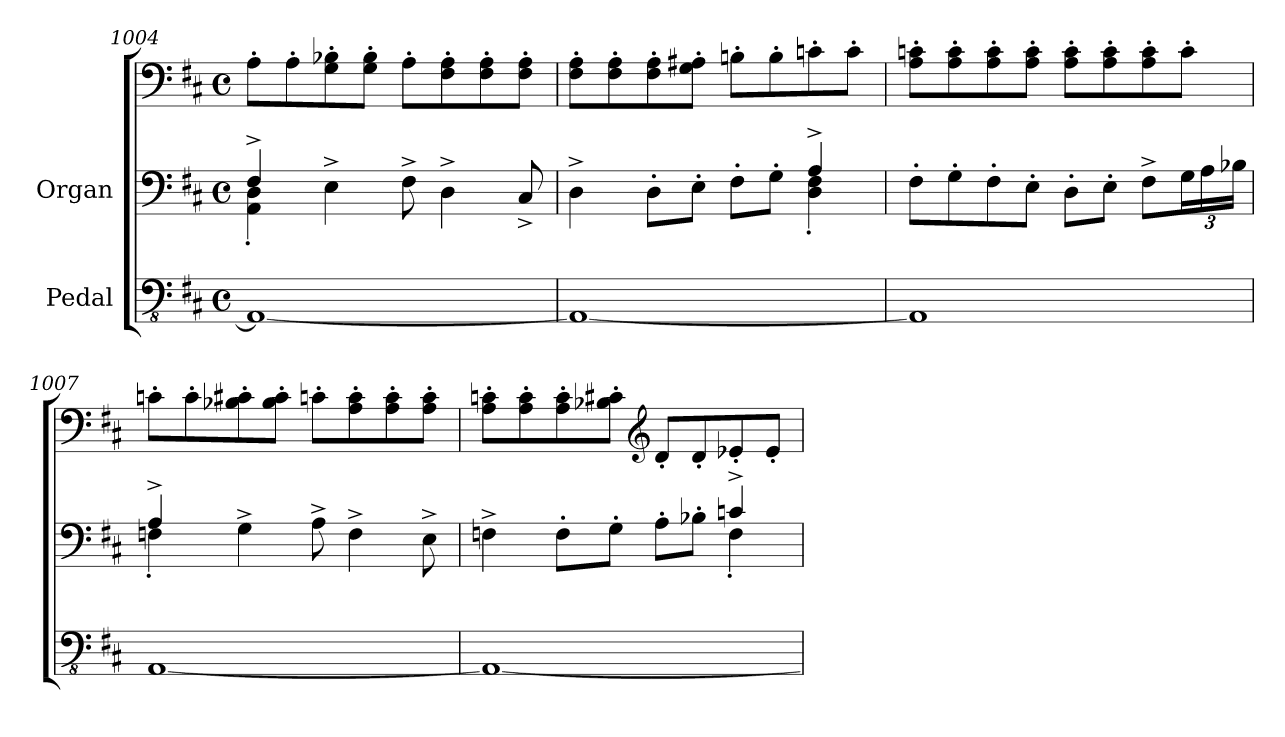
**kern	**kern	**kern
*part2	*part1	*part1
*staff3	*staff2	*staff1
*I"Pedal	*I"Organ	*
*clefFv4	*clefF4	*clefF4
*k[f#c#]	*k[f#c#]	*k[f#c#]
*M4/4	*M4/4	*M4/4
*met(c)	*met(c)	*met(c)
=1004	=1004	=1004
*	*^	*
1AAA_	4F#^/	4AA\' 4D\'	8A'\L
.	.	.	8A'\
.	4E^\	4ryy	8G\' 8B-X\'
.	.	.	8G\' 8B-\'J
.	8F#^\	2ryy	8A'\L
.	4D^\	.	8F#\' 8A\'
.	.	.	8F#\' 8A\'
.	8C#^/	.	8F#\' 8A\'J
!!LO:PB:g=z
=1005	=1005	=1005	=1005
1AAA_	4D^\	2ryy	8F#\' 8A\'L
.	.	.	8F#\' 8A\'
.	8D'\L	.	8F#\' 8A\'
.	8E'\J	.	8G\' 8A#X\'J
.	8F#'\L	4ryy	8Bn'\L
.	8G'\J	.	8B'\
.	4A^/	4D\' 4F#\'	8cn'\
.	.	.	8c'\J
*	*v	*v	*
=1006	=1006	=1006
1AAA]	8F#'\L	8A\' 8cn\'L
.	8G'\	8A\' 8c\'
.	8F#'\	8A\' 8c\'
.	8E'\J	8A\' 8c\'J
.	8D'\L	8A\' 8c\'L
.	8E'\J	8A\' 8c\'
.	8F#^\L	8A\' 8c\'
*	*Xbrackettup	*
.	24G\L	8c'\J
.	24A\	.
.	24B-X\JJ	.
=1007	=1007	=1007
*	*^	*
[1AAA	4A^/	4Fn'\	8cn'\L
.	.	.	8c'\
.	4G^\	4ryy	8B-X\' 8c#X\'
.	.	.	8B-\' 8c#\'J
.	8A^\	2ryy	8cn'\L
.	4F^\	.	8A\' 8c\'
.	.	.	8A\' 8c\'
.	8E^\	.	8A\' 8c\'J
!!LO:LB:g=z
=1008	=1008	=1008	=1008
1AAA_	4Fn^\	2ryy	8A\' 8cn\'L
.	.	.	8A\' 8c\'
.	8F'\L	.	8A\' 8c\'
.	8G'\J	.	8B-X\' 8c#X\'J
*	*	*	*clefG2
.	8A'\L	4ryy	8d'/L
.	8B-X'\J	.	8d'/
.	4cn^/	4F'\	8e-X'/
.	.	.	8e-'/J
*	*v	*v	*
=	=	=
*-	*-	*-
